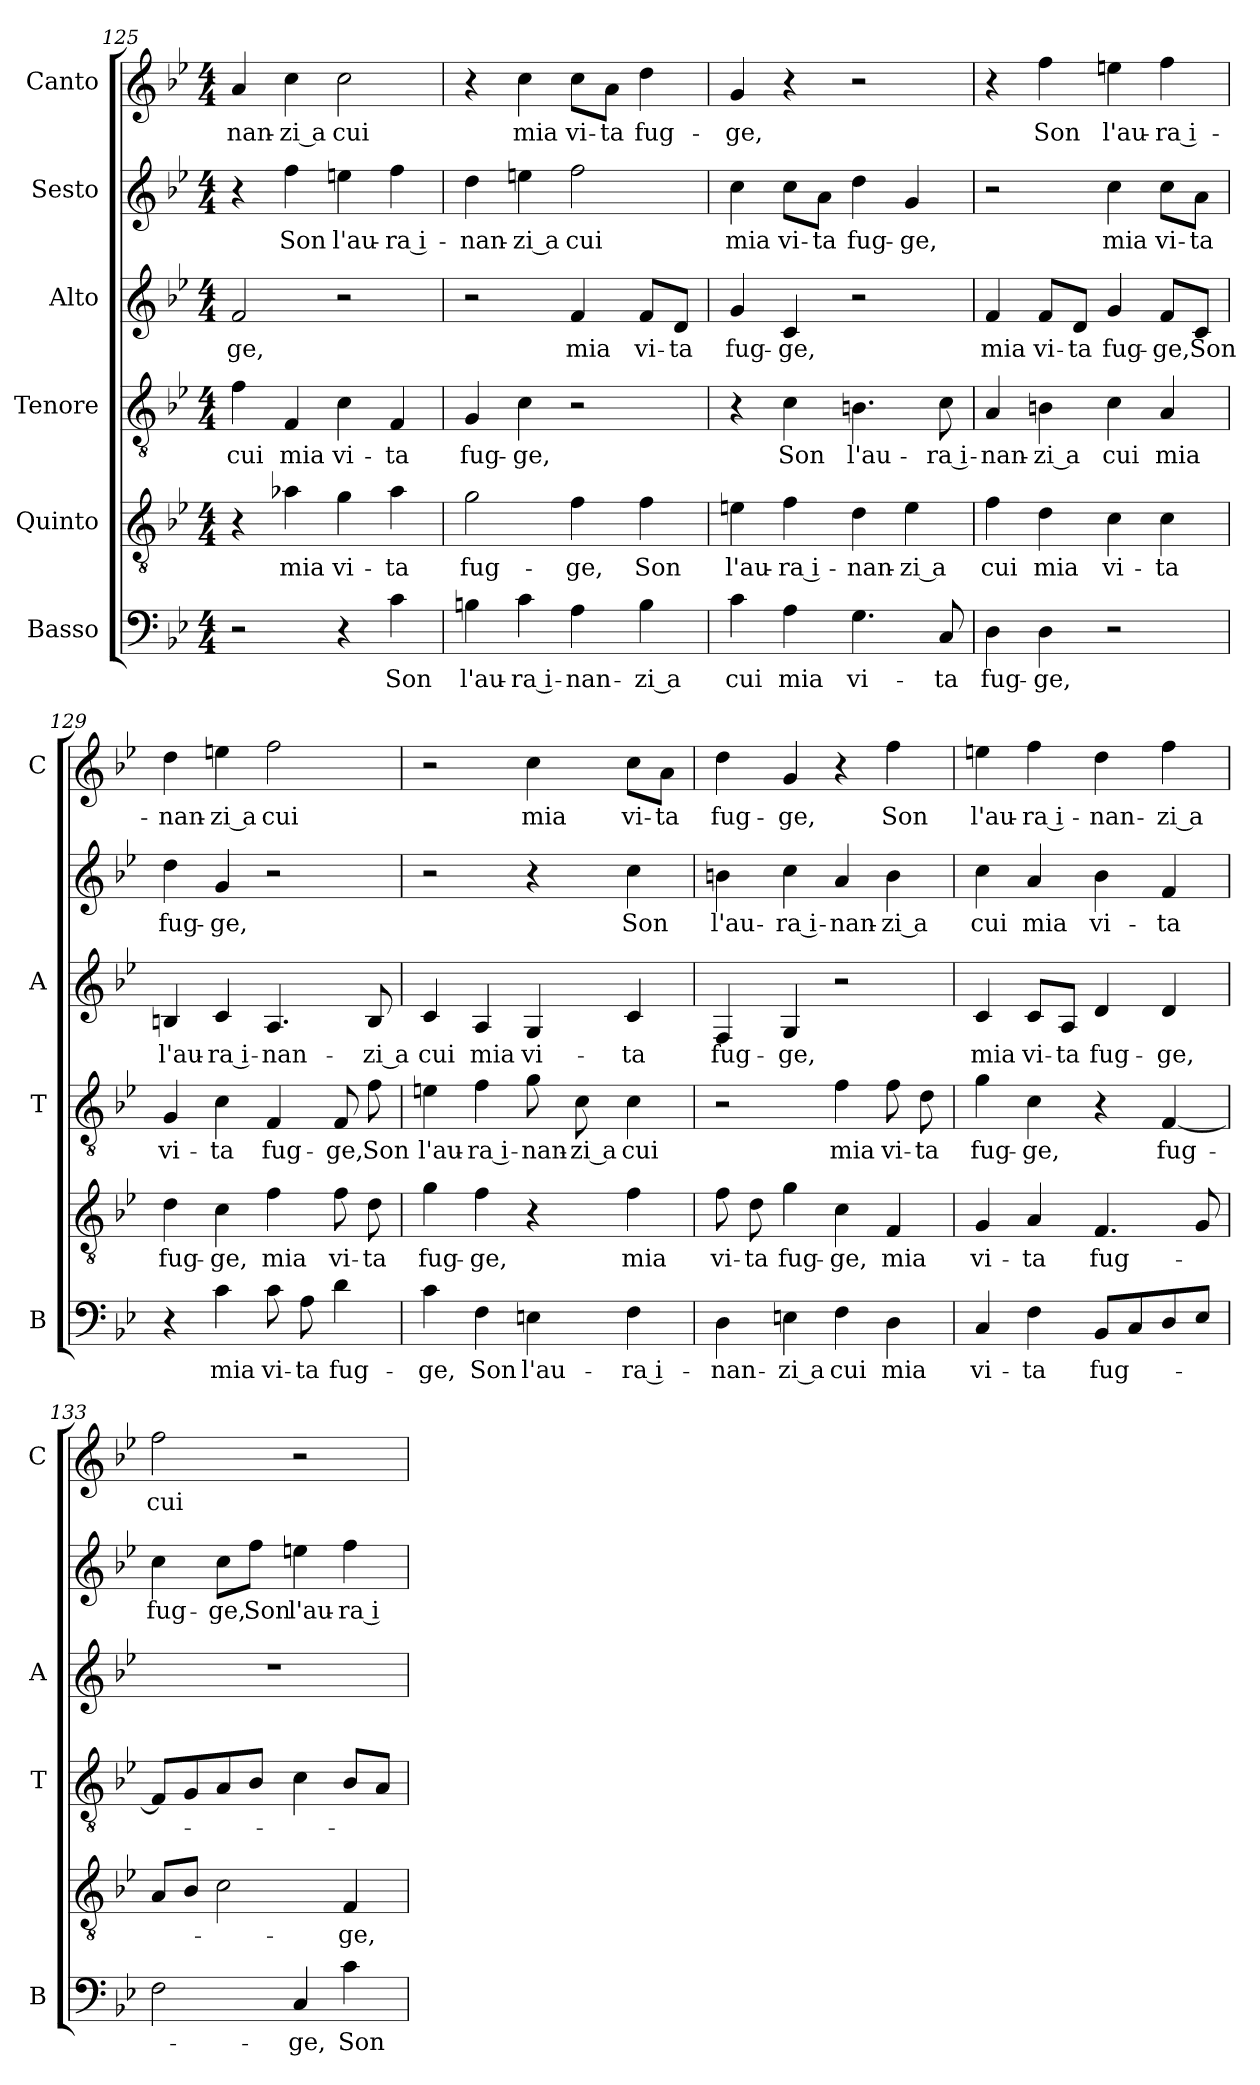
**kern	**text	**kern	**text	**kern	**text	**kern	**text	**kern	**text	**kern	**text
*part6	*part6	*part5	*part5	*part4	*part4	*part3	*part3	*part2	*part2	*part1	*part1
*staff6	*staff6	*staff5	*staff5	*staff4	*staff4	*staff3	*staff3	*staff2	*staff2	*staff1	*staff1
*I"Basso	*	*I"Quinto	*	*I"Tenore	*	*I"Alto	*	*I"Sesto	*	*I"Canto	*
*I'B	*	*	*	*I'T	*	*I'A	*	*	*	*I'C	*
*clefF4	*	*clefGv2	*	*clefGv2	*	*clefG2	*	*clefG2	*	*clefG2	*
*k[b-e-]	*	*k[b-e-]	*	*k[b-e-]	*	*k[b-e-]	*	*k[b-e-]	*	*k[b-e-]	*
*B-:	*	*B-:	*	*B-:	*	*B-:	*	*B-:	*	*B-:	*
*M4/4	*	*M4/4	*	*M4/4	*	*M4/4	*	*M4/4	*	*M4/4	*
=125	=125	=125	=125	=125	=125	=125	=125	=125	=125	=125	=125
!	!	!	!	!	!LO:LY:b	!	!LO:LY:b	!	!	!	!LO:LY:b
2r	.	4r	.	4f\	cui	2f/	-ge,	4r	.	4a/	-nan-
!	!	!	!LO:LY:b	!	!LO:LY:b	!	!	!	!LO:LY:b	!	!LO:LY:b
.	.	4a-X\	mia	4F/	mia	.	.	4ff\	Son	4cc\	-zi a
!	!	!	!LO:LY:b	!	!LO:LY:b	!	!	!	!LO:LY:b	!	!LO:LY:b
4r	.	4g\	vi-	4c\	vi-	2r	.	4een\	l'au-	2cc\	cui
!	!LO:LY:b	!	!LO:LY:b	!	!LO:LY:b	!	!	!	!LO:LY:b	!	!
4c\	Son	4a-\	-ta	4F/	-ta	.	.	4ff\	-ra i-	.	.
=126	=126	=126	=126	=126	=126	=126	=126	=126	=126	=126	=126
!	!LO:LY:b	!	!LO:LY:b	!	!LO:LY:b	!	!	!	!LO:LY:b	!	!
4Bn\	l'au-	2g\	fug-	4G/	fug-	2r	.	4dd\	-nan-	4r	.
!	!LO:LY:b	!	!	!	!LO:LY:b	!	!	!	!LO:LY:b	!	!LO:LY:b
4c\	-ra i-	.	.	4c\	-ge,	.	.	4een\	-zi a	4cc\	mia
!	!LO:LY:b	!	!LO:LY:b	!	!	!	!LO:LY:b	!	!LO:LY:b	!	!LO:LY:b
4A\	-nan-	4f\	-ge,	2r	.	4f/	mia	2ff\	cui	8cc\L	vi-
!	!	!	!	!	!	!	!	!	!	!	!LO:LY:b
.	.	.	.	.	.	.	.	.	.	8a\J	-ta
!	!LO:LY:b	!	!LO:LY:b	!	!	!	!LO:LY:b	!	!	!	!LO:LY:b
4B\	-zi a	4f\	Son	.	.	8f/L	vi-	.	.	4dd\	fug-
!	!	!	!	!	!	!	!LO:LY:b	!	!	!	!
.	.	.	.	.	.	8d/J	-ta	.	.	.	.
!!LO:PB:g=z
=127	=127	=127	=127	=127	=127	=127	=127	=127	=127	=127	=127
!	!LO:LY:b	!	!LO:LY:b	!	!	!	!LO:LY:b	!	!LO:LY:b	!	!LO:LY:b
4c\	cui	4en\	l'au-	4r	.	4g/	fug-	4cc\	mia	4g/	-ge,
!	!LO:LY:b	!	!LO:LY:b	!	!LO:LY:b	!	!LO:LY:b	!	!LO:LY:b	!	!
4A\	mia	4f\	-ra i-	4c\	Son	4c/	-ge,	8cc\L	vi-	4r	.
!	!	!	!	!	!	!	!	!	!LO:LY:b	!	!
.	.	.	.	.	.	.	.	8a\J	-ta	.	.
!	!LO:LY:b	!	!LO:LY:b	!	!LO:LY:b	!	!	!	!LO:LY:b	!	!
4.G\	vi-	4d\	-nan-	4.Bn\	l'au-	2r	.	4dd\	fug-	2r	.
!	!	!	!LO:LY:b	!	!	!	!	!	!LO:LY:b	!	!
.	.	4e\	-zi a	.	.	.	.	4g/	-ge,	.	.
!	!LO:LY:b	!	!	!	!LO:LY:b	!	!	!	!	!	!
8C/	-ta	.	.	8c\	-ra i-	.	.	.	.	.	.
=128	=128	=128	=128	=128	=128	=128	=128	=128	=128	=128	=128
!	!LO:LY:b	!	!LO:LY:b	!	!LO:LY:b	!	!LO:LY:b	!	!	!	!
4D\	fug-	4f\	cui	4A/	-nan-	4f/	mia	2r	.	4r	.
!	!LO:LY:b	!	!LO:LY:b	!	!LO:LY:b	!	!LO:LY:b	!	!	!	!LO:LY:b
4D\	-ge,	4d\	mia	4Bn\	-zi a	8f/L	vi-	.	.	4ff\	Son
!	!	!	!	!	!	!	!LO:LY:b	!	!	!	!
.	.	.	.	.	.	8d/J	-ta	.	.	.	.
!	!	!	!LO:LY:b	!	!LO:LY:b	!	!LO:LY:b	!	!LO:LY:b	!	!LO:LY:b
2r	.	4c\	vi-	4c\	cui	4g/	fug-	4cc\	mia	4een\	l'au-
!	!	!	!LO:LY:b	!	!LO:LY:b	!	!LO:LY:b	!	!LO:LY:b	!	!LO:LY:b
.	.	4c\	-ta	4A/	mia	8f/L	-ge,	8cc\L	vi-	4ff\	-ra i-
!	!	!	!	!	!	!	!LO:LY:b	!	!LO:LY:b	!	!
.	.	.	.	.	.	8c/J	Son	8a\J	-ta	.	.
=129	=129	=129	=129	=129	=129	=129	=129	=129	=129	=129	=129
!	!	!	!LO:LY:b	!	!LO:LY:b	!	!LO:LY:b	!	!LO:LY:b	!	!LO:LY:b
4r	.	4d\	fug-	4G/	vi-	4Bn/	l'au-	4dd\	fug-	4dd\	-nan-
!	!LO:LY:b	!	!LO:LY:b	!	!LO:LY:b	!	!LO:LY:b	!	!LO:LY:b	!	!LO:LY:b
4c\	mia	4c\	-ge,	4c\	-ta	4c/	-ra i-	4g/	-ge,	4een\	-zi a
!	!LO:LY:b	!	!LO:LY:b	!	!LO:LY:b	!	!LO:LY:b	!	!	!	!LO:LY:b
8c\	vi-	4f\	mia	4F/	fug-	4.A/	-nan-	2r	.	2ff\	cui
!	!LO:LY:b	!	!	!	!	!	!	!	!	!	!
8A\	-ta	.	.	.	.	.	.	.	.	.	.
!	!LO:LY:b	!	!LO:LY:b	!	!LO:LY:b	!	!	!	!	!	!
4d\	fug-	8f\	vi-	8F/	-ge,	.	.	.	.	.	.
!	!	!	!LO:LY:b	!	!LO:LY:b	!	!LO:LY:b	!	!	!	!
.	.	8d\	-ta	8f\	Son	8B/	-zi a	.	.	.	.
=130	=130	=130	=130	=130	=130	=130	=130	=130	=130	=130	=130
!	!LO:LY:b	!	!LO:LY:b	!	!LO:LY:b	!	!LO:LY:b	!	!	!	!
4c\	-ge,	4g\	fug-	4en\	l'au-	4c/	cui	2r	.	2r	.
!	!LO:LY:b	!	!LO:LY:b	!	!LO:LY:b	!	!LO:LY:b	!	!	!	!
4F\	Son	4f\	-ge,	4f\	-ra i-	4A/	mia	.	.	.	.
!	!LO:LY:b	!	!	!	!LO:LY:b	!	!LO:LY:b	!	!	!	!LO:LY:b
4En\	l'au-	4r	.	8g\	-nan-	4G/	vi-	4r	.	4cc\	mia
!	!	!	!	!	!LO:LY:b	!	!	!	!	!	!
.	.	.	.	8c\	-zi a	.	.	.	.	.	.
!	!LO:LY:b	!	!LO:LY:b	!	!LO:LY:b	!	!LO:LY:b	!	!LO:LY:b	!	!LO:LY:b
4F\	-ra i-	4f\	mia	4c\	cui	4c/	-ta	4cc\	Son	8cc\L	vi-
!	!	!	!	!	!	!	!	!	!	!	!LO:LY:b
.	.	.	.	.	.	.	.	.	.	8a\J	-ta
=131	=131	=131	=131	=131	=131	=131	=131	=131	=131	=131	=131
!	!LO:LY:b	!	!LO:LY:b	!	!	!	!LO:LY:b	!	!LO:LY:b	!	!LO:LY:b
4D\	-nan-	8f\	vi-	2r	.	4F/	fug-	4bn\	l'au-	4dd\	fug-
!	!	!	!LO:LY:b	!	!	!	!	!	!	!	!
.	.	8d\	-ta	.	.	.	.	.	.	.	.
!	!LO:LY:b	!	!LO:LY:b	!	!	!	!LO:LY:b	!	!LO:LY:b	!	!LO:LY:b
4En\	-zi a	4g\	fug-	.	.	4G/	-ge,	4cc\	-ra i-	4g/	-ge,
!	!LO:LY:b	!	!LO:LY:b	!	!LO:LY:b	!	!	!	!LO:LY:b	!	!
4F\	cui	4c\	-ge,	4f\	mia	2r	.	4a/	-nan-	4r	.
!	!LO:LY:b	!	!LO:LY:b	!	!LO:LY:b	!	!	!	!LO:LY:b	!	!LO:LY:b
4D\	mia	4F/	mia	8f\	vi-	.	.	4b\	-zi a	4ff\	Son
!	!	!	!	!	!LO:LY:b	!	!	!	!	!	!
.	.	.	.	8d\	-ta	.	.	.	.	.	.
=132	=132	=132	=132	=132	=132	=132	=132	=132	=132	=132	=132
!	!LO:LY:b	!	!LO:LY:b	!	!LO:LY:b	!	!LO:LY:b	!	!LO:LY:b	!	!LO:LY:b
4C/	vi-	4G/	vi-	4g\	fug-	4c/	mia	4cc\	cui	4een\	l'au-
!	!LO:LY:b	!	!LO:LY:b	!	!LO:LY:b	!	!LO:LY:b	!	!LO:LY:b	!	!LO:LY:b
4F\	-ta	4A/	-ta	4c\	-ge,	8c/L	vi-	4a/	mia	4ff\	-ra i-
!	!	!	!	!	!	!	!LO:LY:b	!	!	!	!
.	.	.	.	.	.	8A/J	-ta	.	.	.	.
!	!LO:LY:b	!	!LO:LY:b	!	!	!	!LO:LY:b	!	!LO:LY:b	!	!LO:LY:b
8BB-/L	fug-	4.F/	fug-	4r	.	4d/	fug-	4b-\	vi-	4dd\	-nan-
8C/	.	.	.	.	.	.	.	.	.	.	.
!	!	!	!	!	!LO:LY:b	!	!LO:LY:b	!	!LO:LY:b	!	!LO:LY:b
8D/	.	.	.	[4F/	fug-	4d/	-ge,	4f/	-ta	4ff\	-zi a
8E-/J	.	8G/	.	.	.	.	.	.	.	.	.
!!LO:LB:g=z
=133	=133	=133	=133	=133	=133	=133	=133	=133	=133	=133	=133
!	!	!	!	!	!	!	!	!	!LO:LY:b	!	!LO:LY:b
2F\	.	8A/L	.	8F/L]	.	1r	.	4cc\	fug-	2ff\	cui
.	.	8B-/J	.	8G/	.	.	.	.	.	.	.
!	!	!	!	!	!	!	!	!	!LO:LY:b	!	!
.	.	2c\	.	8A/	.	.	.	8cc\L	-ge,	.	.
!	!	!	!	!	!	!	!	!	!LO:LY:b	!	!
.	.	.	.	8B-/J	.	.	.	8ff\J	Son	.	.
!	!LO:LY:b	!	!	!	!	!	!	!	!LO:LY:b	!	!
4C/	-ge,	.	.	4c\	.	.	.	4een\	l'au-	2r	.
!	!LO:LY:b	!	!LO:LY:b	!	!	!	!	!	!LO:LY:b	!	!
4c\	Son	4F/	-ge,	8B-/L	.	.	.	4ff\	-ra i-	.	.
.	.	.	.	8A/J	.	.	.	.	.	.	.
=	=	=	=	=	=	=	=	=	=	=	=
*-	*-	*-	*-	*-	*-	*-	*-	*-	*-	*-	*-
